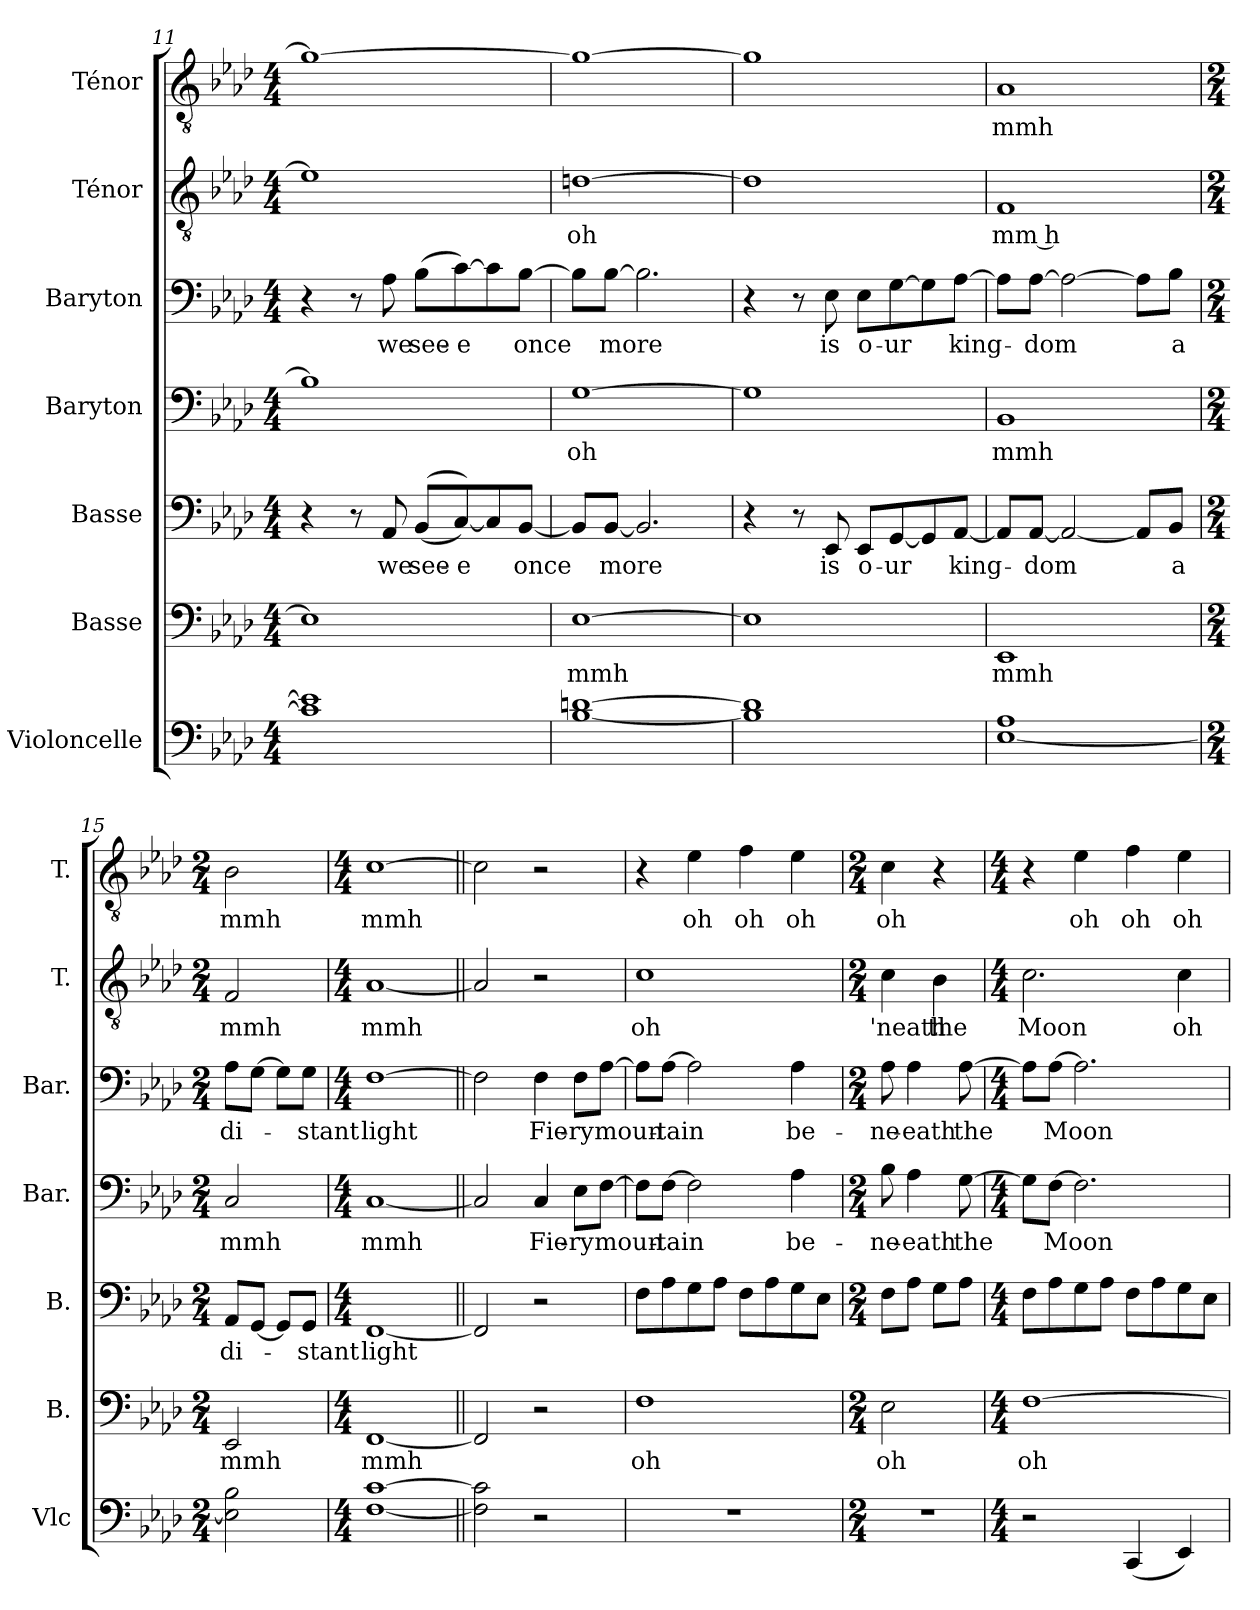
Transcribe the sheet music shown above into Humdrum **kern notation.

**kern	**kern	**text	**kern	**text	**kern	**text	**kern	**text	**kern	**text	**kern	**text
*part7	*part6	*part6	*part5	*part5	*part4	*part4	*part3	*part3	*part2	*part2	*part1	*part1
*staff7	*staff6	*staff6	*staff5	*staff5	*staff4	*staff4	*staff3	*staff3	*staff2	*staff2	*staff1	*staff1
*I"Violoncelle	*I"Basse	*	*I"Basse	*	*I"Baryton	*	*I"Baryton	*	*I"Ténor	*	*I"Ténor	*
*I'Vlc	*I'B.	*	*I'B.	*	*I'Bar.	*	*I'Bar.	*	*I'T.	*	*I'T.	*
*clefF4	*clefF4	*	*clefF4	*	*clefF4	*	*clefF4	*	*clefGv2	*	*clefGv2	*
*k[b-e-a-d-]	*k[b-e-a-d-]	*	*k[b-e-a-d-]	*	*k[b-e-a-d-]	*	*k[b-e-a-d-]	*	*k[b-e-a-d-]	*	*k[b-e-a-d-]	*
*M4/4	*M4/4	*	*M4/4	*	*M4/4	*	*M4/4	*	*M4/4	*	*M4/4	*
=11	=11	=11	=11	=11	=11	=11	=11	=11	=11	=11	=11	=11
1c] 1e-]	1E-]	.	4r	.	1B-]	.	4r	.	1e-]	.	1g_	.
.	.	.	8r	.	.	.	8r	.	.	.	.	.
!	!	!	!	!LO:LY:b	!	!	!	!LO:LY:b	!	!	!	!
.	.	.	8AA-/	we	.	.	8A-\	we	.	.	.	.
!	!	!	!	!LO:LY:b	!	!	!	!LO:LY:b	!	!	!	!
.	.	.	(<(<8BB-/L	see-	.	.	(>8B-\L	see-	.	.	.	.
!	!	!	!	!LO:LY:b	!	!	!	!LO:LY:b	!	!	!	!
.	.	.	[8C/))	-e	.	.	[8c\)	-e	.	.	.	.
.	.	.	8C/]	.	.	.	8c\]	.	.	.	.	.
!	!	!	!	!LO:LY:b	!	!	!	!LO:LY:b	!	!	!	!
.	.	.	[8BB-/J	once	.	.	[8B-\J	once	.	.	.	.
=12	=12	=12	=12	=12	=12	=12	=12	=12	=12	=12	=12	=12
!	!	!LO:LY:b	!	!	!	!LO:LY:b	!	!	!	!LO:LY:b	!	!
[1B- [1dn	[1E-	mmh	8BB-/L]	.	[1G	oh	8B-\L]	.	[1dn	oh	1g_	.
!	!	!	!	!LO:LY:b	!	!	!	!LO:LY:b	!	!	!	!
.	.	.	[8BB-/J	more	.	.	[8B-\J	more	.	.	.	.
.	.	.	2.BB-/]	.	.	.	2.B-\]	.	.	.	.	.
!!LO:LB:g=z
=13	=13	=13	=13	=13	=13	=13	=13	=13	=13	=13	=13	=13
1B-] 1d]	1E-]	.	4r	.	1G]	.	4r	.	1d]	.	1g]	.
.	.	.	8r	.	.	.	8r	.	.	.	.	.
!	!	!	!	!LO:LY:b	!	!	!	!LO:LY:b	!	!	!	!
.	.	.	8EE-/	is	.	.	8E-\	is	.	.	.	.
!	!	!	!	!LO:LY:b	!	!	!	!LO:LY:b	!	!	!	!
.	.	.	8EE-/L	o-	.	.	8E-\L	o-	.	.	.	.
!	!	!	!	!LO:LY:b	!	!	!	!LO:LY:b	!	!	!	!
.	.	.	[8GG/	-ur	.	.	[8G\	-ur	.	.	.	.
.	.	.	8GG/]	.	.	.	8G\]	.	.	.	.	.
!	!	!	!	!LO:LY:b	!	!	!	!LO:LY:b	!	!	!	!
.	.	.	[8AA-/J	king-	.	.	[8A-\J	king-	.	.	.	.
=14	=14	=14	=14	=14	=14	=14	=14	=14	=14	=14	=14	=14
!	!	!LO:LY:b	!	!	!	!LO:LY:b	!	!	!	!LO:LY:b	!	!LO:LY:b
[1E- 1A-	1EE-	mmh	8AA-/L]	.	1BB-	mmh	8A-\L]	.	1F	mm h	1A-	mmh
!	!	!	!	!LO:LY:b	!	!	!	!LO:LY:b	!	!	!	!
.	.	.	[8AA-/J	-dom	.	.	[8A-\J	-dom	.	.	.	.
.	.	.	2AA-/_	.	.	.	2A-\_	.	.	.	.	.
.	.	.	8AA-/L]	.	.	.	8A-\L]	.	.	.	.	.
!	!	!	!	!LO:LY:b	!	!	!	!LO:LY:b	!	!	!	!
.	.	.	8BB-/J	a	.	.	8B-\J	a	.	.	.	.
=15	=15	=15	=15	=15	=15	=15	=15	=15	=15	=15	=15	=15
*M2/4	*M2/4	*	*M2/4	*	*M2/4	*	*M2/4	*	*M2/4	*	*M2/4	*
!	!	!LO:LY:b	!	!LO:LY:b	!	!LO:LY:b	!	!LO:LY:b	!	!LO:LY:b	!	!LO:LY:b
2E-\] 2B-\	2EE-/	mmh	8AA-/L	di-	2C/	mmh	8A-\L	di-	2F/	mmh	2B-\	mmh
.	.	.	[8GG/J	.	.	.	[8G\J	.	.	.	.	.
.	.	.	8GG/L]	.	.	.	8G\L]	.	.	.	.	.
!	!	!	!	!LO:LY:b	!	!	!	!LO:LY:b	!	!	!	!
.	.	.	8GG/J	-stant	.	.	8G\J	-stant	.	.	.	.
=16	=16	=16	=16	=16	=16	=16	=16	=16	=16	=16	=16	=16
*M4/4	*M4/4	*	*M4/4	*	*M4/4	*	*M4/4	*	*M4/4	*	*M4/4	*
!	!	!LO:LY:b	!	!LO:LY:b	!	!LO:LY:b	!	!LO:LY:b	!	!LO:LY:b	!	!LO:LY:b
[1F [1c	[1FF	mmh	[1FF	light	[1C	mmh	[1F	light	[1A-	mmh	[1c	mmh
=17||	=17||	=17||	=17||	=17||	=17||	=17||	=17||	=17||	=17||	=17||	=17||	=17||
2F\] 2c\]	2FF/]	.	2FF/]	.	2C/]	.	2F\]	.	2A-/]	.	2c\]	.
!	!	!	!	!	!	!LO:LY:b	!	!LO:LY:b	!	!	!	!
2r	2r	.	2r	.	4C/	Fie-	4F\	Fie-	2r	.	2r	.
!	!	!	!	!	!	!LO:LY:b	!	!LO:LY:b	!	!	!	!
.	.	.	.	.	8E-\L	-ry	8F\L	-ry	.	.	.	.
!	!	!	!	!	!	!LO:LY:b	!	!LO:LY:b	!	!	!	!
.	.	.	.	.	[8F\J	moun-	[8A-\J	moun-	.	.	.	.
!!LO:PB:g=z
=18	=18	=18	=18	=18	=18	=18	=18	=18	=18	=18	=18	=18
!	!	!LO:LY:b	!	!	!	!	!	!	!	!LO:LY:b	!	!
1r	1F	oh	8F\L	.	8F\L]	.	8A-\L]	.	1c	oh	4r	.
!	!	!	!	!	!	!LO:LY:b	!	!LO:LY:b	!	!	!	!
.	.	.	8A-\	.	[8F\J	-tain	[8A-\J	-tain	.	.	.	.
!	!	!	!	!	!	!	!	!	!	!	!	!LO:LY:b
.	.	.	8G\	.	2F\]	.	2A-\]	.	.	.	4e-\	oh
.	.	.	8A-\J	.	.	.	.	.	.	.	.	.
!	!	!	!	!	!	!	!	!	!	!	!	!LO:LY:b
.	.	.	8F\L	.	.	.	.	.	.	.	4f\	oh
.	.	.	8A-\	.	.	.	.	.	.	.	.	.
!	!	!	!	!	!	!LO:LY:b	!	!LO:LY:b	!	!	!	!LO:LY:b
.	.	.	8G\	.	4A-\	be-	4A-\	be-	.	.	4e-\	oh
.	.	.	8E-\J	.	.	.	.	.	.	.	.	.
=19	=19	=19	=19	=19	=19	=19	=19	=19	=19	=19	=19	=19
*M2/4	*M2/4	*	*M2/4	*	*M2/4	*	*M2/4	*	*M2/4	*	*M2/4	*
!	!	!LO:LY:b	!	!	!	!LO:LY:b	!	!LO:LY:b	!	!LO:LY:b	!	!LO:LY:b
2r	2E-\	oh	8F\L	.	8B-\	-ne-	8A-\	-ne-	4c\	'neath	4c\	oh
!	!	!	!	!	!	!LO:LY:b	!	!LO:LY:b	!	!	!	!
.	.	.	8A-\J	.	4A-\	-eath	4A-\	-eath	.	.	.	.
!	!	!	!	!	!	!	!	!	!	!LO:LY:b	!	!
.	.	.	8G\L	.	.	.	.	.	4B-\	the	4r	.
!	!	!	!	!	!	!LO:LY:b	!	!LO:LY:b	!	!	!	!
.	.	.	8A-\J	.	[8G\	the	[8A-\	the	.	.	.	.
=20	=20	=20	=20	=20	=20	=20	=20	=20	=20	=20	=20	=20
*M4/4	*M4/4	*	*M4/4	*	*M4/4	*	*M4/4	*	*M4/4	*	*M4/4	*
!	!	!LO:LY:b	!	!	!	!	!	!	!	!LO:LY:b	!	!
2r	[1F	oh	8F\L	.	8G\L]	.	8A-\L]	.	2.c\	Moon	4r	.
!	!	!	!	!	!	!LO:LY:b	!	!LO:LY:b	!	!	!	!
.	.	.	8A-\	.	[8F\J	Moon	[8A-\J	Moon	.	.	.	.
!	!	!	!	!	!	!	!	!	!	!	!	!LO:LY:b
.	.	.	8G\	.	2.F\]	.	2.A-\]	.	.	.	4e-\	oh
.	.	.	8A-\J	.	.	.	.	.	.	.	.	.
!	!	!	!	!	!	!	!	!	!	!	!	!LO:LY:b
(<4CC/	.	.	8F\L	.	.	.	.	.	.	.	4f\	oh
.	.	.	8A-\	.	.	.	.	.	.	.	.	.
!	!	!	!	!	!	!	!	!	!	!LO:LY:b	!	!LO:LY:b
4EE-/)	.	.	8G\	.	.	.	.	.	4c\	oh	4e-\	oh
.	.	.	8E-\J	.	.	.	.	.	.	.	.	.
=	=	=	=	=	=	=	=	=	=	=	=	=
*-	*-	*-	*-	*-	*-	*-	*-	*-	*-	*-	*-	*-
